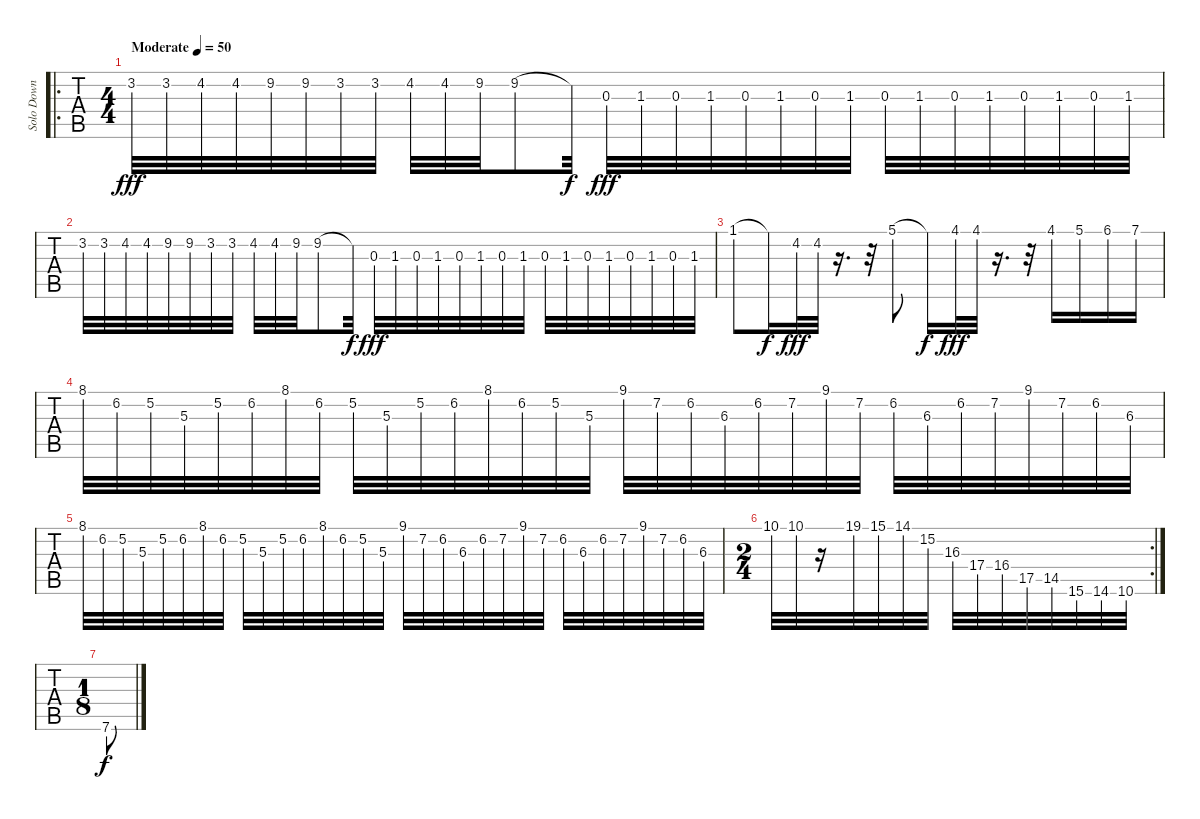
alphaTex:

\track ("Solo Down" "Solo Down") {instrument overdrivenguitar}
\staff {tabs}
\tuning (E4 B3 G3 D3 A2 E2) {hide}
\ro
\ts (4 4)
\tempo (50 "Moderate")
\clef g2
\ks c
3.2.32{dy fff instrument overdrivenguitar} 3.2.32 4.2.32 4.2.32 9.2.32 9.2.32 3.2.32 3.2.32 4.2.32 4.2.32 9.2.32 9.2.8 9.2{t}.32{dy f} 0.3.32{dy fff} 1.3.32 0.3.32 1.3.32 0.3.32 1.3.32 0.3.32 1.3.32 0.3.32 1.3.32 0.3.32 1.3.32 0.3.32 1.3.32 0.3.32 1.3.32 |
3.2.32 3.2.32 4.2.32 4.2.32 9.2.32 9.2.32 3.2.32 3.2.32 4.2.32 4.2.32 9.2.32 9.2.8 9.2{t}.32{dy f} 0.3.32{dy fff} 1.3.32 0.3.32 1.3.32 0.3.32 1.3.32 0.3.32 1.3.32 0.3.32 1.3.32 0.3.32 1.3.32 0.3.32 1.3.32 0.3.32 1.3.32 |
1.1.8 1.1{t}.16{dy f} 4.2.32{dy fff} 4.2.32 r.16{d} r.32 5.1.8 5.1{t}.16{dy f} 4.1.32{dy fff} 4.1.32 r.16{d} r.32 4.1.16 5.1.16 6.1.16 7.1.16 |
8.1.32 6.2.32 5.2.32 5.3.32 5.2.32 6.2.32 8.1.32 6.2.32 5.2.32 5.3.32 5.2.32 6.2.32 8.1.32 6.2.32 5.2.32 5.3.32 9.1.32 7.2.32 6.2.32 6.3.32 6.2.32 7.2.32 9.1.32 7.2.32 6.2.32 6.3.32 6.2.32 7.2.32 9.1.32 7.2.32 6.2.32 6.3.32 |
8.1.32 6.2.32 5.2.32 5.3.32 5.2.32 6.2.32 8.1.32 6.2.32 5.2.32 5.3.32 5.2.32 6.2.32 8.1.32 6.2.32 5.2.32 5.3.32 9.1.32 7.2.32 6.2.32 6.3.32 6.2.32 7.2.32 9.1.32 7.2.32 6.2.32 6.3.32 6.2.32 7.2.32 9.1.32 7.2.32 6.2.32 6.3.32 |
\rc 2
\ts (2 4)
10.1.32 10.1.32 r.16 19.1.32 15.1.32 14.1.32 15.2.32 16.3.32 17.4.32 16.4.32 17.5.32 14.5.32 15.6.32 14.6.32 10.6.32 |
\ts (1 8)
7.6.8{dy f}
